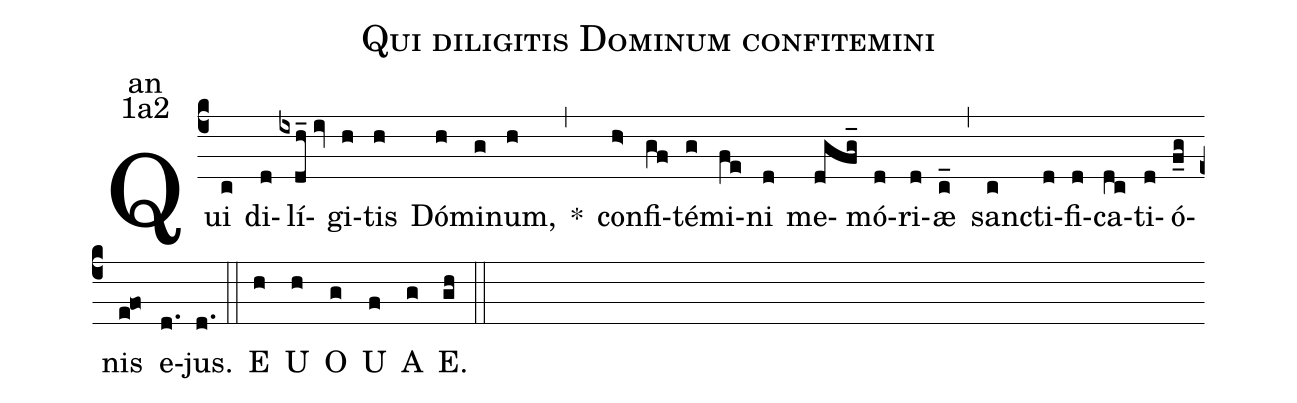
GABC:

name:Qui diligitis Dominum confitemini;
office-part:an;
mode:1a2;
%%
(c4) Qui(c) di(d)lí(ixdh_//iv)gi(h)tis(h) Dó(h)mi(g)num,(h) <sp>*</sp>(,) con(h>)fi(gf)té(g)mi(fe)ni(d) me(dgfg_)mó(d)ri(d)æ(c_) (,) san(c)cti(d)fi(d)ca(dc)ti(d)ó(f_g)nis(e@fo) e(d.)jus.(d.) (::)

<eu>E(h) U(h) O(g) U(f) A(g) E.(gh) </eu>(::)
